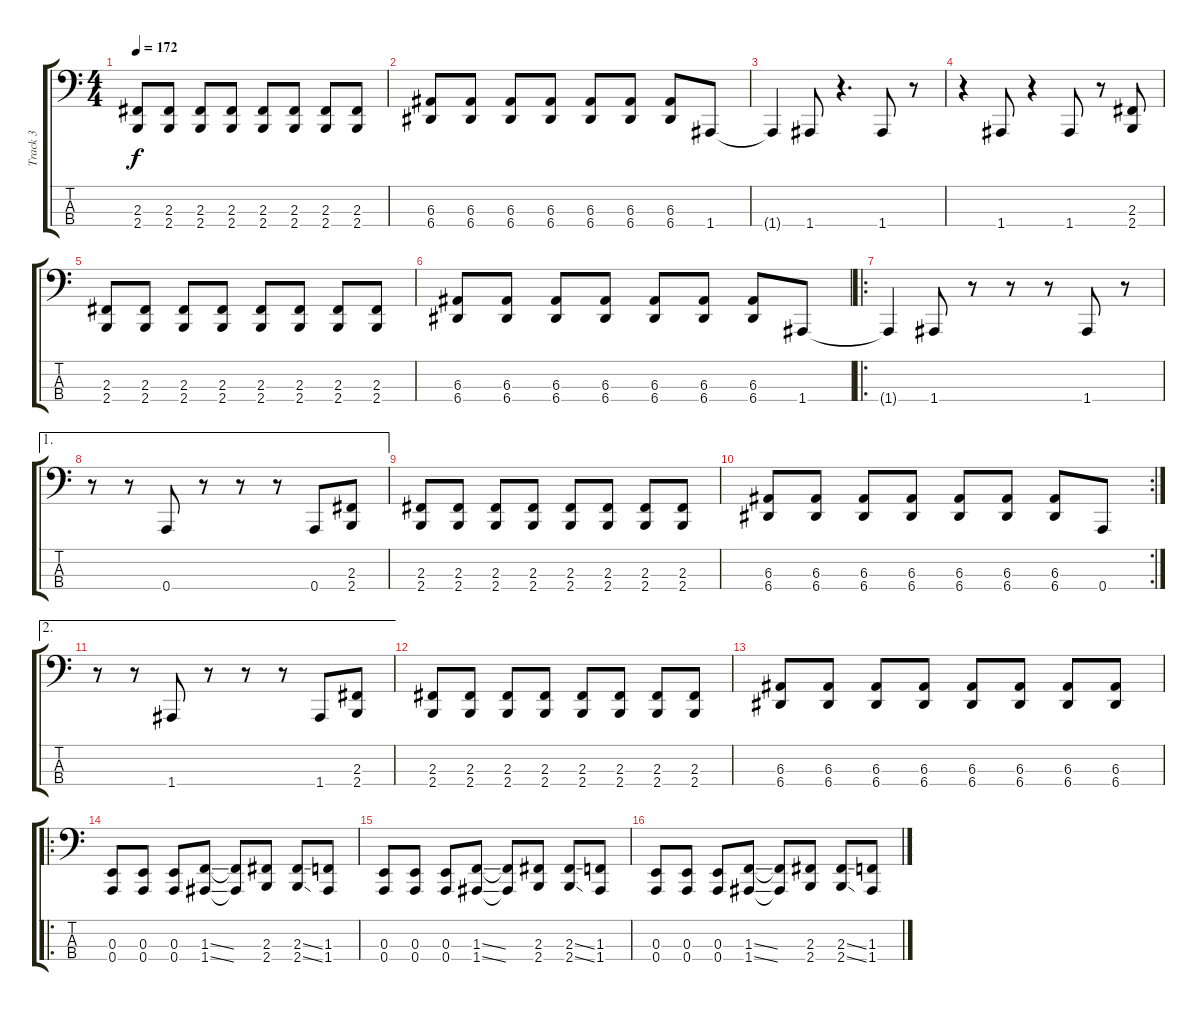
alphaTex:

\track ("Track 3" "Track 3") {instrument electricbasspick}
\staff {score tabs}
\tuning (D2 A1 E1 A0) {hide}
\ts (4 4)
\tempo 172
\clef f4
\ks c
(2.3 2.4).8{dy f} (2.3 2.4).8 (2.3 2.4).8 (2.3 2.4).8 (2.3 2.4).8 (2.3 2.4).8 (2.3 2.4).8 (2.3 2.4).8 |
(6.3 6.4).8 (6.3 6.4).8 (6.3 6.4).8 (6.3 6.4).8 (6.3 6.4).8 (6.3 6.4).8 (6.3 6.4).8 1.4.8 |
1.4{t}.4 1.4.8 r.4{d} 1.4.8 r.8 |
r.4 1.4.8 r.4 1.4.8 r.8 (2.3 2.4).8 |
(2.3 2.4).8 (2.3 2.4).8 (2.3 2.4).8 (2.3 2.4).8 (2.3 2.4).8 (2.3 2.4).8 (2.3 2.4).8 (2.3 2.4).8 |
(6.3 6.4).8 (6.3 6.4).8 (6.3 6.4).8 (6.3 6.4).8 (6.3 6.4).8 (6.3 6.4).8 (6.3 6.4).8 1.4.8 |
\ro
1.4{t}.4 1.4.8 r.8 r.8 r.8 1.4.8 r.8 |
\ae 1
r.8 r.8 0.4.8 r.8 r.8 r.8 0.4.8 (2.3 2.4).8 |
(2.3 2.4).8 (2.3 2.4).8 (2.3 2.4).8 (2.3 2.4).8 (2.3 2.4).8 (2.3 2.4).8 (2.3 2.4).8 (2.3 2.4).8 |
\rc 2
(6.3 6.4).8 (6.3 6.4).8 (6.3 6.4).8 (6.3 6.4).8 (6.3 6.4).8 (6.3 6.4).8 (6.3 6.4).8 0.4.8 |
\ae 2
r.8 r.8 1.4.8 r.8 r.8 r.8 1.4.8 (2.3 2.4).8 |
(2.3 2.4).8 (2.3 2.4).8 (2.3 2.4).8 (2.3 2.4).8 (2.3 2.4).8 (2.3 2.4).8 (2.3 2.4).8 (2.3 2.4).8 |
(6.3 6.4).8 (6.3 6.4).8 (6.3 6.4).8 (6.3 6.4).8 (6.3 6.4).8 (6.3 6.4).8 (6.3 6.4).8 (6.3 6.4).8 |
\ro
(0.3 0.4).8 (0.3 0.4).8 (0.3 0.4).8 (1.3{ss} 1.4{ss}).8 (1.3{t} 1.4{t}).8 (2.3 2.4).8 (2.3{ss} 2.4{ss}).8 (1.3 1.4).8 |
(0.3 0.4).8 (0.3 0.4).8 (0.3 0.4).8 (1.3{ss} 1.4{ss}).8 (1.3{t} 1.4{t}).8 (2.3 2.4).8 (2.3{ss} 2.4{ss}).8 (1.3 1.4).8 |
(0.3 0.4).8 (0.3 0.4).8 (0.3 0.4).8 (1.3{ss} 1.4{ss}).8 (1.3{t} 1.4{t}).8 (2.3 2.4).8 (2.3{ss} 2.4{ss}).8 (1.3 1.4).8
